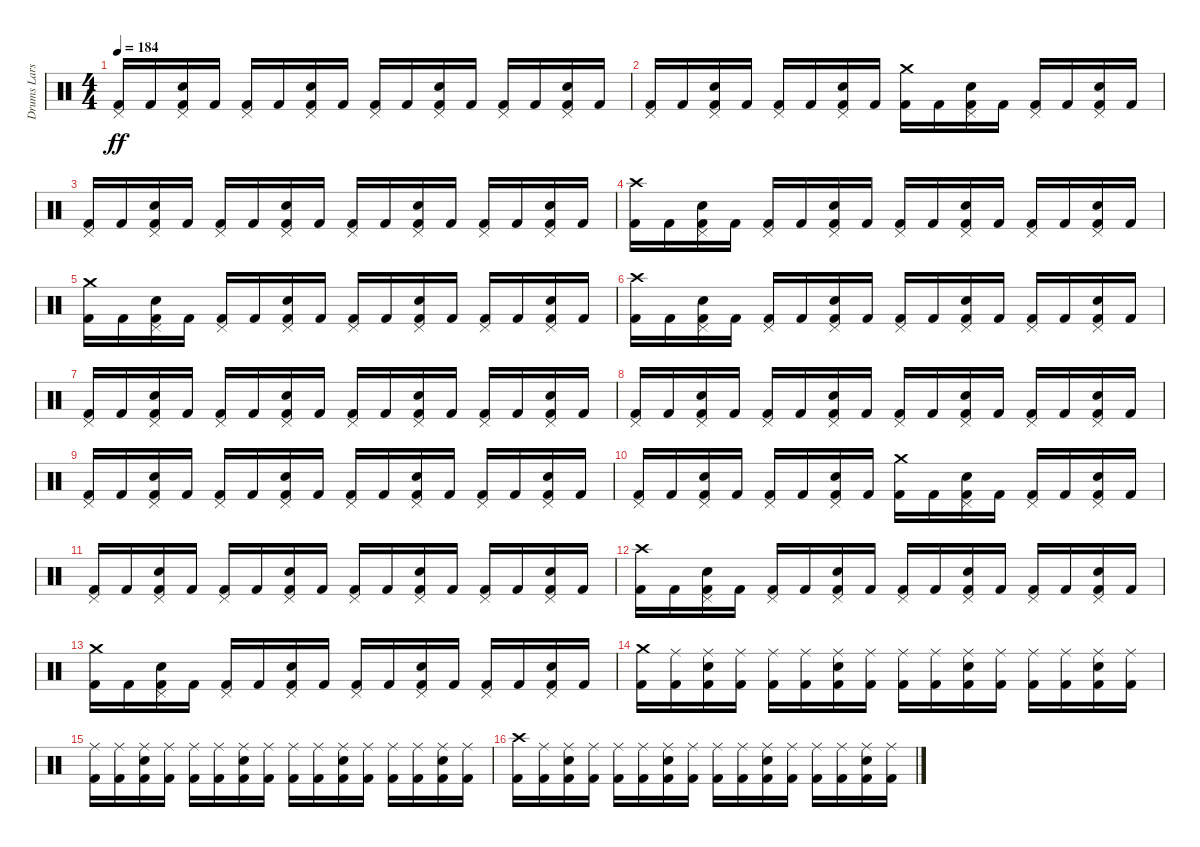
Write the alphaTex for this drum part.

\track ("Drums Lars" "Drums Lars") {instrument percussion}
\staff {score}
\articulation defaults
\ts (4 4)
\tempo 184
\clef neutral
\ks c
("Kick (hit) 2" "Pedal Hi-Hat (hit)").16{dy ff} "Kick (hit) 2".16 ("Kick (hit) 2" "Pedal Hi-Hat (hit)" "Electric Snare (hit)").16 "Kick (hit) 2".16 ("Kick (hit) 2" "Pedal Hi-Hat (hit)").16 "Kick (hit) 2".16 ("Kick (hit) 2" "Pedal Hi-Hat (hit)" "Electric Snare (hit)").16 "Kick (hit) 2".16 ("Kick (hit) 2" "Pedal Hi-Hat (hit)").16 "Kick (hit) 2".16 ("Kick (hit) 2" "Pedal Hi-Hat (hit)" "Electric Snare (hit)").16 "Kick (hit) 2".16 ("Kick (hit) 2" "Pedal Hi-Hat (hit)").16 "Kick (hit) 2".16 ("Kick (hit) 2" "Pedal Hi-Hat (hit)" "Electric Snare (hit)").16 "Kick (hit) 2".16 |
("Kick (hit) 2" "Pedal Hi-Hat (hit)").16 "Kick (hit) 2".16 ("Kick (hit) 2" "Pedal Hi-Hat (hit)" "Electric Snare (hit)").16 "Kick (hit) 2".16 ("Kick (hit) 2" "Pedal Hi-Hat (hit)").16 "Kick (hit) 2".16 ("Kick (hit) 2" "Pedal Hi-Hat (hit)" "Electric Snare (hit)").16 "Kick (hit) 2".16 ("Kick (hit) 2" "Crash medium (hit)").16 "Kick (hit) 2".16 ("Kick (hit) 2" "Pedal Hi-Hat (hit)" "Electric Snare (hit)").16 "Kick (hit) 2".16 ("Kick (hit) 2" "Pedal Hi-Hat (hit)").16 "Kick (hit) 2".16 ("Kick (hit) 2" "Pedal Hi-Hat (hit)" "Electric Snare (hit)").16 "Kick (hit) 2".16 |
("Kick (hit) 2" "Pedal Hi-Hat (hit)").16 "Kick (hit) 2".16 ("Kick (hit) 2" "Pedal Hi-Hat (hit)" "Electric Snare (hit)").16 "Kick (hit) 2".16 ("Kick (hit) 2" "Pedal Hi-Hat (hit)").16 "Kick (hit) 2".16 ("Kick (hit) 2" "Pedal Hi-Hat (hit)" "Electric Snare (hit)").16 "Kick (hit) 2".16 ("Kick (hit) 2" "Pedal Hi-Hat (hit)").16 "Kick (hit) 2".16 ("Kick (hit) 2" "Pedal Hi-Hat (hit)" "Electric Snare (hit)").16 "Kick (hit) 2".16 ("Kick (hit) 2" "Pedal Hi-Hat (hit)").16 "Kick (hit) 2".16 ("Kick (hit) 2" "Pedal Hi-Hat (hit)" "Electric Snare (hit)").16 "Kick (hit) 2".16 |
("Kick (hit) 2" "Crash high (hit)").16 "Kick (hit) 2".16 ("Kick (hit) 2" "Pedal Hi-Hat (hit)" "Electric Snare (hit)").16 "Kick (hit) 2".16 ("Kick (hit) 2" "Pedal Hi-Hat (hit)").16 "Kick (hit) 2".16 ("Kick (hit) 2" "Pedal Hi-Hat (hit)" "Electric Snare (hit)").16 "Kick (hit) 2".16 ("Kick (hit) 2" "Pedal Hi-Hat (hit)").16 "Kick (hit) 2".16 ("Kick (hit) 2" "Pedal Hi-Hat (hit)" "Electric Snare (hit)").16 "Kick (hit) 2".16 ("Kick (hit) 2" "Pedal Hi-Hat (hit)").16 "Kick (hit) 2".16 ("Kick (hit) 2" "Pedal Hi-Hat (hit)" "Electric Snare (hit)").16 "Kick (hit) 2".16 |
("Kick (hit) 2" "Crash medium (hit)").16 "Kick (hit) 2".16 ("Kick (hit) 2" "Pedal Hi-Hat (hit)" "Electric Snare (hit)").16 "Kick (hit) 2".16 ("Kick (hit) 2" "Pedal Hi-Hat (hit)").16 "Kick (hit) 2".16 ("Kick (hit) 2" "Pedal Hi-Hat (hit)" "Electric Snare (hit)").16 "Kick (hit) 2".16 ("Kick (hit) 2" "Pedal Hi-Hat (hit)").16 "Kick (hit) 2".16 ("Kick (hit) 2" "Pedal Hi-Hat (hit)" "Electric Snare (hit)").16 "Kick (hit) 2".16 ("Kick (hit) 2" "Pedal Hi-Hat (hit)").16 "Kick (hit) 2".16 ("Kick (hit) 2" "Pedal Hi-Hat (hit)" "Electric Snare (hit)").16 "Kick (hit) 2".16 |
("Kick (hit) 2" "Crash high (hit)").16 "Kick (hit) 2".16 ("Kick (hit) 2" "Pedal Hi-Hat (hit)" "Electric Snare (hit)").16 "Kick (hit) 2".16 ("Kick (hit) 2" "Pedal Hi-Hat (hit)").16 "Kick (hit) 2".16 ("Kick (hit) 2" "Pedal Hi-Hat (hit)" "Electric Snare (hit)").16 "Kick (hit) 2".16 ("Kick (hit) 2" "Pedal Hi-Hat (hit)").16 "Kick (hit) 2".16 ("Kick (hit) 2" "Pedal Hi-Hat (hit)" "Electric Snare (hit)").16 "Kick (hit) 2".16 ("Kick (hit) 2" "Pedal Hi-Hat (hit)").16 "Kick (hit) 2".16 ("Kick (hit) 2" "Pedal Hi-Hat (hit)" "Electric Snare (hit)").16 "Kick (hit) 2".16 |
("Kick (hit) 2" "Pedal Hi-Hat (hit)").16 "Kick (hit) 2".16 ("Kick (hit) 2" "Pedal Hi-Hat (hit)" "Electric Snare (hit)").16 "Kick (hit) 2".16 ("Kick (hit) 2" "Pedal Hi-Hat (hit)").16 "Kick (hit) 2".16 ("Kick (hit) 2" "Pedal Hi-Hat (hit)" "Electric Snare (hit)").16 "Kick (hit) 2".16 ("Kick (hit) 2" "Pedal Hi-Hat (hit)").16 "Kick (hit) 2".16 ("Kick (hit) 2" "Pedal Hi-Hat (hit)" "Electric Snare (hit)").16 "Kick (hit) 2".16 ("Kick (hit) 2" "Pedal Hi-Hat (hit)").16 "Kick (hit) 2".16 ("Kick (hit) 2" "Pedal Hi-Hat (hit)" "Electric Snare (hit)").16 "Kick (hit) 2".16 |
("Kick (hit) 2" "Pedal Hi-Hat (hit)").16 "Kick (hit) 2".16 ("Kick (hit) 2" "Pedal Hi-Hat (hit)" "Electric Snare (hit)").16 "Kick (hit) 2".16 ("Kick (hit) 2" "Pedal Hi-Hat (hit)").16 "Kick (hit) 2".16 ("Kick (hit) 2" "Pedal Hi-Hat (hit)" "Electric Snare (hit)").16 "Kick (hit) 2".16 ("Kick (hit) 2" "Pedal Hi-Hat (hit)").16 "Kick (hit) 2".16 ("Kick (hit) 2" "Pedal Hi-Hat (hit)" "Electric Snare (hit)").16 "Kick (hit) 2".16 ("Kick (hit) 2" "Pedal Hi-Hat (hit)").16 "Kick (hit) 2".16 ("Kick (hit) 2" "Pedal Hi-Hat (hit)" "Electric Snare (hit)").16 "Kick (hit) 2".16 |
("Kick (hit) 2" "Pedal Hi-Hat (hit)").16 "Kick (hit) 2".16 ("Kick (hit) 2" "Pedal Hi-Hat (hit)" "Electric Snare (hit)").16 "Kick (hit) 2".16 ("Kick (hit) 2" "Pedal Hi-Hat (hit)").16 "Kick (hit) 2".16 ("Kick (hit) 2" "Pedal Hi-Hat (hit)" "Electric Snare (hit)").16 "Kick (hit) 2".16 ("Kick (hit) 2" "Pedal Hi-Hat (hit)").16 "Kick (hit) 2".16 ("Kick (hit) 2" "Pedal Hi-Hat (hit)" "Electric Snare (hit)").16 "Kick (hit) 2".16 ("Kick (hit) 2" "Pedal Hi-Hat (hit)").16 "Kick (hit) 2".16 ("Kick (hit) 2" "Pedal Hi-Hat (hit)" "Electric Snare (hit)").16 "Kick (hit) 2".16 |
("Kick (hit) 2" "Pedal Hi-Hat (hit)").16 "Kick (hit) 2".16 ("Kick (hit) 2" "Pedal Hi-Hat (hit)" "Electric Snare (hit)").16 "Kick (hit) 2".16 ("Kick (hit) 2" "Pedal Hi-Hat (hit)").16 "Kick (hit) 2".16 ("Kick (hit) 2" "Pedal Hi-Hat (hit)" "Electric Snare (hit)").16 "Kick (hit) 2".16 ("Kick (hit) 2" "Crash medium (hit)").16 "Kick (hit) 2".16 ("Kick (hit) 2" "Pedal Hi-Hat (hit)" "Electric Snare (hit)").16 "Kick (hit) 2".16 ("Kick (hit) 2" "Pedal Hi-Hat (hit)").16 "Kick (hit) 2".16 ("Kick (hit) 2" "Pedal Hi-Hat (hit)" "Electric Snare (hit)").16 "Kick (hit) 2".16 |
("Kick (hit) 2" "Pedal Hi-Hat (hit)").16 "Kick (hit) 2".16 ("Kick (hit) 2" "Pedal Hi-Hat (hit)" "Electric Snare (hit)").16 "Kick (hit) 2".16 ("Kick (hit) 2" "Pedal Hi-Hat (hit)").16 "Kick (hit) 2".16 ("Kick (hit) 2" "Pedal Hi-Hat (hit)" "Electric Snare (hit)").16 "Kick (hit) 2".16 ("Kick (hit) 2" "Pedal Hi-Hat (hit)").16 "Kick (hit) 2".16 ("Kick (hit) 2" "Pedal Hi-Hat (hit)" "Electric Snare (hit)").16 "Kick (hit) 2".16 ("Kick (hit) 2" "Pedal Hi-Hat (hit)").16 "Kick (hit) 2".16 ("Kick (hit) 2" "Pedal Hi-Hat (hit)" "Electric Snare (hit)").16 "Kick (hit) 2".16 |
("Kick (hit) 2" "Crash high (hit)").16 "Kick (hit) 2".16 ("Kick (hit) 2" "Pedal Hi-Hat (hit)" "Electric Snare (hit)").16 "Kick (hit) 2".16 ("Kick (hit) 2" "Pedal Hi-Hat (hit)").16 "Kick (hit) 2".16 ("Kick (hit) 2" "Pedal Hi-Hat (hit)" "Electric Snare (hit)").16 "Kick (hit) 2".16 ("Kick (hit) 2" "Pedal Hi-Hat (hit)").16 "Kick (hit) 2".16 ("Kick (hit) 2" "Pedal Hi-Hat (hit)" "Electric Snare (hit)").16 "Kick (hit) 2".16 ("Kick (hit) 2" "Pedal Hi-Hat (hit)").16 "Kick (hit) 2".16 ("Kick (hit) 2" "Pedal Hi-Hat (hit)" "Electric Snare (hit)").16 "Kick (hit) 2".16 |
("Kick (hit) 2" "Crash medium (hit)").16 "Kick (hit) 2".16 ("Kick (hit) 2" "Pedal Hi-Hat (hit)" "Electric Snare (hit)").16 "Kick (hit) 2".16 ("Kick (hit) 2" "Pedal Hi-Hat (hit)").16 "Kick (hit) 2".16 ("Kick (hit) 2" "Pedal Hi-Hat (hit)" "Electric Snare (hit)").16 "Kick (hit) 2".16 ("Kick (hit) 2" "Pedal Hi-Hat (hit)").16 "Kick (hit) 2".16 ("Kick (hit) 2" "Pedal Hi-Hat (hit)" "Electric Snare (hit)").16 "Kick (hit) 2".16 ("Kick (hit) 2" "Pedal Hi-Hat (hit)").16 "Kick (hit) 2".16 ("Kick (hit) 2" "Pedal Hi-Hat (hit)" "Electric Snare (hit)").16 "Kick (hit) 2".16 |
("Kick (hit) 2" "Crash medium (hit)").16 ("Kick (hit) 2" "Ride (middle)").16 ("Kick (hit) 2" "Ride (middle)" "Electric Snare (hit)").16 ("Kick (hit) 2" "Ride (middle)").16 ("Kick (hit) 2" "Ride (middle)").16 ("Kick (hit) 2" "Ride (middle)").16 ("Kick (hit) 2" "Ride (middle)" "Electric Snare (hit)").16 ("Kick (hit) 2" "Ride (middle)").16 ("Kick (hit) 2" "Ride (middle)").16 ("Kick (hit) 2" "Ride (middle)").16 ("Kick (hit) 2" "Ride (middle)" "Electric Snare (hit)").16 ("Kick (hit) 2" "Ride (middle)").16 ("Kick (hit) 2" "Ride (middle)").16 ("Kick (hit) 2" "Ride (middle)").16 ("Kick (hit) 2" "Ride (middle)" "Electric Snare (hit)").16 ("Kick (hit) 2" "Ride (middle)").16 |
("Kick (hit) 2" "Ride (middle)").16 ("Kick (hit) 2" "Ride (middle)").16 ("Kick (hit) 2" "Ride (middle)" "Electric Snare (hit)").16 ("Kick (hit) 2" "Ride (middle)").16 ("Kick (hit) 2" "Ride (middle)").16 ("Kick (hit) 2" "Ride (middle)").16 ("Kick (hit) 2" "Ride (middle)" "Electric Snare (hit)").16 ("Kick (hit) 2" "Ride (middle)").16 ("Kick (hit) 2" "Ride (middle)").16 ("Kick (hit) 2" "Ride (middle)").16 ("Kick (hit) 2" "Ride (middle)" "Electric Snare (hit)").16 ("Kick (hit) 2" "Ride (middle)").16 ("Kick (hit) 2" "Ride (middle)").16 ("Kick (hit) 2" "Ride (middle)").16 ("Kick (hit) 2" "Ride (middle)" "Electric Snare (hit)").16 ("Kick (hit) 2" "Ride (middle)").16 |
("Kick (hit) 2" "Crash high (hit)").16 ("Kick (hit) 2" "Ride (middle)").16 ("Kick (hit) 2" "Ride (middle)" "Electric Snare (hit)").16 ("Kick (hit) 2" "Ride (middle)").16 ("Kick (hit) 2" "Ride (middle)").16 ("Kick (hit) 2" "Ride (middle)").16 ("Kick (hit) 2" "Ride (middle)" "Electric Snare (hit)").16 ("Kick (hit) 2" "Ride (middle)").16 ("Kick (hit) 2" "Ride (middle)").16 ("Kick (hit) 2" "Ride (middle)").16 ("Kick (hit) 2" "Ride (middle)" "Electric Snare (hit)").16 ("Kick (hit) 2" "Ride (middle)").16 ("Kick (hit) 2" "Ride (middle)").16 ("Kick (hit) 2" "Ride (middle)").16 ("Kick (hit) 2" "Ride (middle)" "Electric Snare (hit)").16 ("Kick (hit) 2" "Ride (middle)").16
